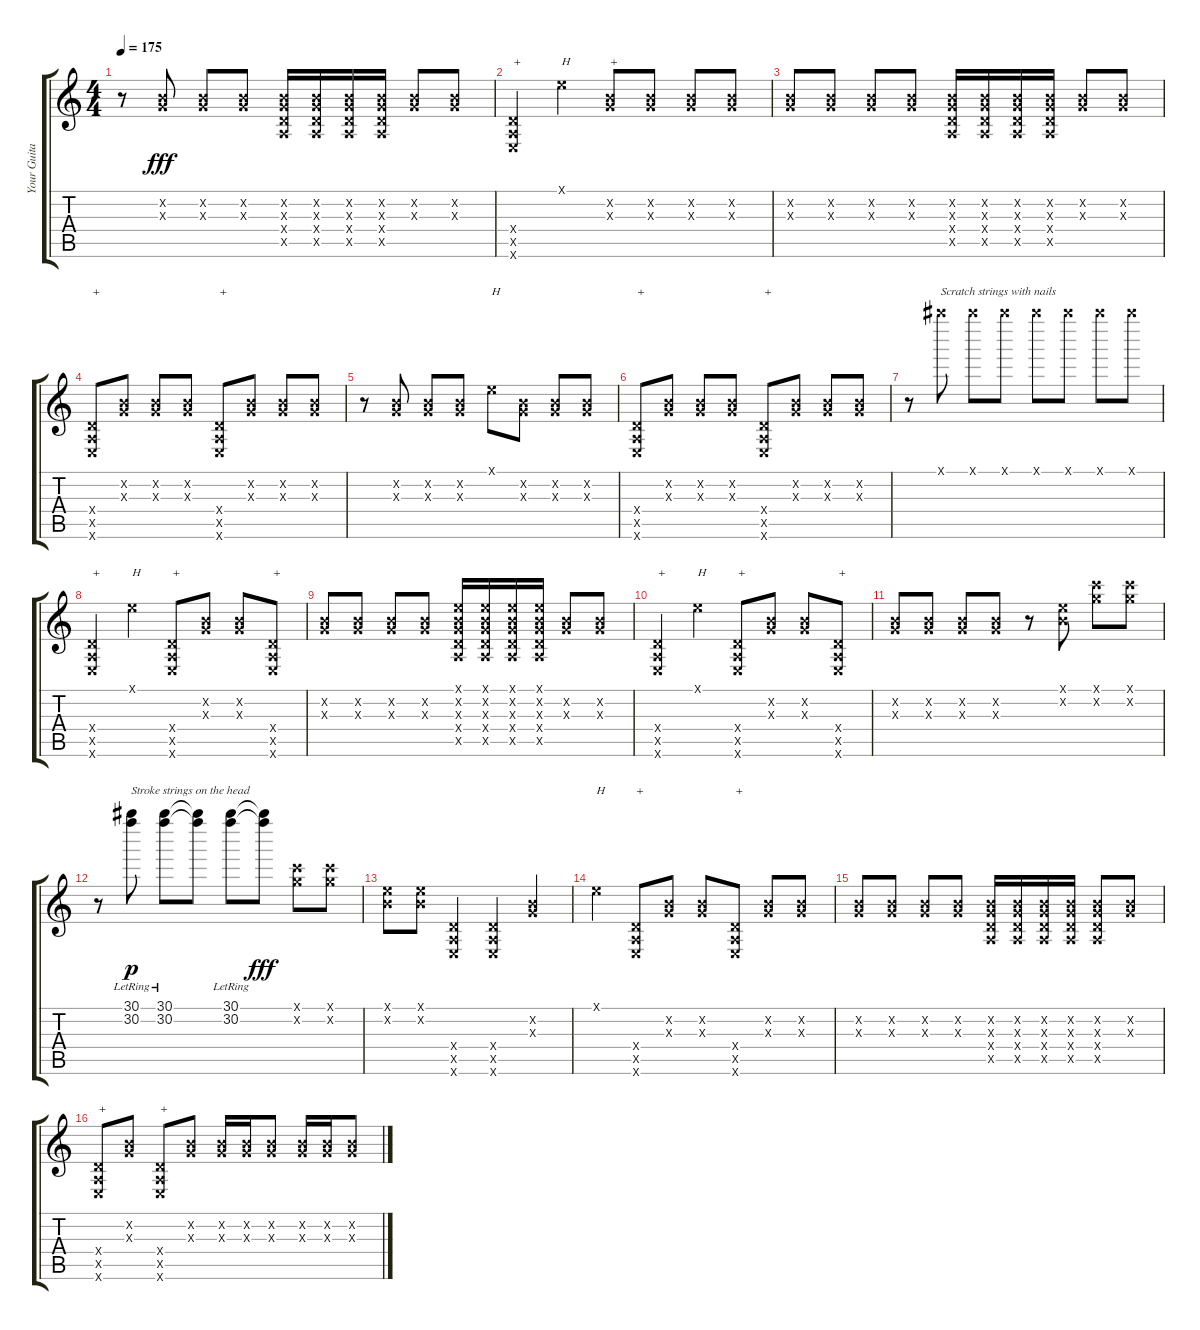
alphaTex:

\track ("Your Guitar" "Your Guita") {instrument acousticguitarsteel}
\staff {score tabs}
\tuning (E4 B3 G3 D3 A2 E2) {hide}
\ts (4 4)
\tempo 175
\clef g2
\ks c
r.8{dy fff} (0.2{x} 0.3{x}).8 (0.2{x} 0.3{x}).8 (0.2{x} 0.3{x}).8 (0.2{x} 0.3{x} 0.4{x} 0.5{x}).16 (0.2{x} 0.3{x} 0.4{x} 0.5{x}).16 (0.2{x} 0.3{x} 0.4{x} 0.5{x}).16 (0.2{x} 0.3{x} 0.4{x} 0.5{x}).16 (0.2{x} 0.3{x}).8 (0.2{x} 0.3{x}).8 |
(0.4{x} 0.5{x} 0.6{x}).4{txt "+"} 0.1{x}.4{txt "H"} (0.2{x} 0.3{x}).8{txt "+"} (0.2{x} 0.3{x}).8 (0.2{x} 0.3{x}).8 (0.2{x} 0.3{x}).8 |
(0.2{x} 0.3{x}).8 (0.2{x} 0.3{x}).8 (0.2{x} 0.3{x}).8 (0.2{x} 0.3{x}).8 (0.2{x} 0.3{x} 0.4{x} 0.5{x}).16 (0.2{x} 0.3{x} 0.4{x} 0.5{x}).16 (0.2{x} 0.3{x} 0.4{x} 0.5{x}).16 (0.2{x} 0.3{x} 0.4{x} 0.5{x}).16 (0.2{x} 0.3{x}).8 (0.2{x} 0.3{x}).8 |
(0.4{x} 0.5{x} 0.6{x}).8{txt "+"} (0.2{x} 0.3{x}).8 (0.2{x} 0.3{x}).8 (0.2{x} 0.3{x}).8 (0.4{x} 0.5{x} 0.6{x}).8{txt "+"} (0.2{x} 0.3{x}).8 (0.2{x} 0.3{x}).8 (0.2{x} 0.3{x}).8 |
r.8 (0.2{x} 0.3{x}).8 (0.2{x} 0.3{x}).8 (0.2{x} 0.3{x}).8 0.1{x}.8{txt "H"} (0.2{x} 0.3{x}).8 (0.2{x} 0.3{x}).8 (0.2{x} 0.3{x}).8 |
(0.4{x} 0.5{x} 0.6{x}).8{txt "+"} (0.2{x} 0.3{x}).8 (0.2{x} 0.3{x}).8 (0.2{x} 0.3{x}).8 (0.4{x} 0.5{x} 0.6{x}).8{txt "+"} (0.2{x} 0.3{x}).8 (0.2{x} 0.3{x}).8 (0.2{x} 0.3{x}).8 |
r.8 30.1{x}.8{txt "Scratch strings with nails"} 30.1{x}.8 30.1{x}.8 30.1{x}.8 30.1{x}.8 30.1{x}.8 30.1{x}.8 |
(0.4{x} 0.5{x} 0.6{x}).4{txt "+"} 0.1{x}.4{txt "H"} (0.4{x} 0.5{x} 0.6{x}).8{txt "+"} (0.2{x} 0.3{x}).8 (0.2{x} 0.3{x}).8 (0.4{x} 0.5{x} 0.6{x}).8{txt "+"} |
(0.2{x} 0.3{x}).8 (0.2{x} 0.3{x}).8 (0.2{x} 0.3{x}).8 (0.2{x} 0.3{x}).8 (0.1{x} 0.2{x} 0.3{x} 0.4{x} 0.5{x}).16 (0.1{x} 0.2{x} 0.3{x} 0.4{x} 0.5{x}).16 (0.1{x} 0.2{x} 0.3{x} 0.4{x} 0.5{x}).16 (0.1{x} 0.2{x} 0.3{x} 0.4{x} 0.5{x}).16 (0.2{x} 0.3{x}).8 (0.2{x} 0.3{x}).8 |
(0.4{x} 0.5{x} 0.6{x}).4{txt "+"} 0.1{x}.4{txt "H"} (0.4{x} 0.5{x} 0.6{x}).8{txt "+"} (0.2{x} 0.3{x}).8 (0.2{x} 0.3{x}).8 (0.4{x} 0.5{x} 0.6{x}).8{txt "+"} |
(0.2{x} 0.3{x}).8 (0.2{x} 0.3{x}).8 (0.2{x} 0.3{x}).8 (0.2{x} 0.3{x}).8 r.8 (0.1{x} 0.2{x}).8 (8.1{x} 8.2{x}).8 (8.1{x} 8.2{x}).8 |
r.8 (30.1{lr} 30.2{lr}).8{txt "Stroke strings on the head" dy p} (30.1{lr} 30.2{lr}).8 (30.1{t} 30.2{t}).8 (30.1{lr} 30.2{lr}).8 (30.1{t} 30.2{t}).8{dy fff} (8.1{x} 8.2{x}).8 (8.1{x} 8.2{x}).8 |
(0.1{x} 0.2{x}).8 (0.1{x} 0.2{x}).8 (0.4{x} 0.5{x} 0.6{x}).4 (0.4{x} 0.5{x} 0.6{x}).4 (0.2{x} 0.3{x}).4 |
0.1{x}.4{txt "H"} (0.4{x} 0.5{x} 0.6{x}).8{txt "+"} (0.2{x} 0.3{x}).8 (0.2{x} 0.3{x}).8 (0.4{x} 0.5{x} 0.6{x}).8{txt "+"} (0.2{x} 0.3{x}).8 (0.2{x} 0.3{x}).8 |
(0.2{x} 0.3{x}).8 (0.2{x} 0.3{x}).8 (0.2{x} 0.3{x}).8 (0.2{x} 0.3{x}).8 (0.2{x} 0.3{x} 0.4{x} 0.5{x}).16 (0.2{x} 0.3{x} 0.4{x} 0.5{x}).16 (0.2{x} 0.3{x} 0.4{x} 0.5{x}).16 (0.2{x} 0.3{x} 0.4{x} 0.5{x}).16 (0.2{x} 0.3{x} 0.4{x} 0.5{x}).8 (0.2{x} 0.3{x}).8 |
(0.4{x} 0.5{x} 0.6{x}).8{txt "+"} (0.2{x} 0.3{x}).8 (0.4{x} 0.5{x} 0.6{x}).8{txt "+"} (0.2{x} 0.3{x}).8 (0.2{x} 0.3{x}).16 (0.2{x} 0.3{x}).16 (0.2{x} 0.3{x}).8 (0.2{x} 0.3{x}).16 (0.2{x} 0.3{x}).16 (0.2{x} 0.3{x}).8
